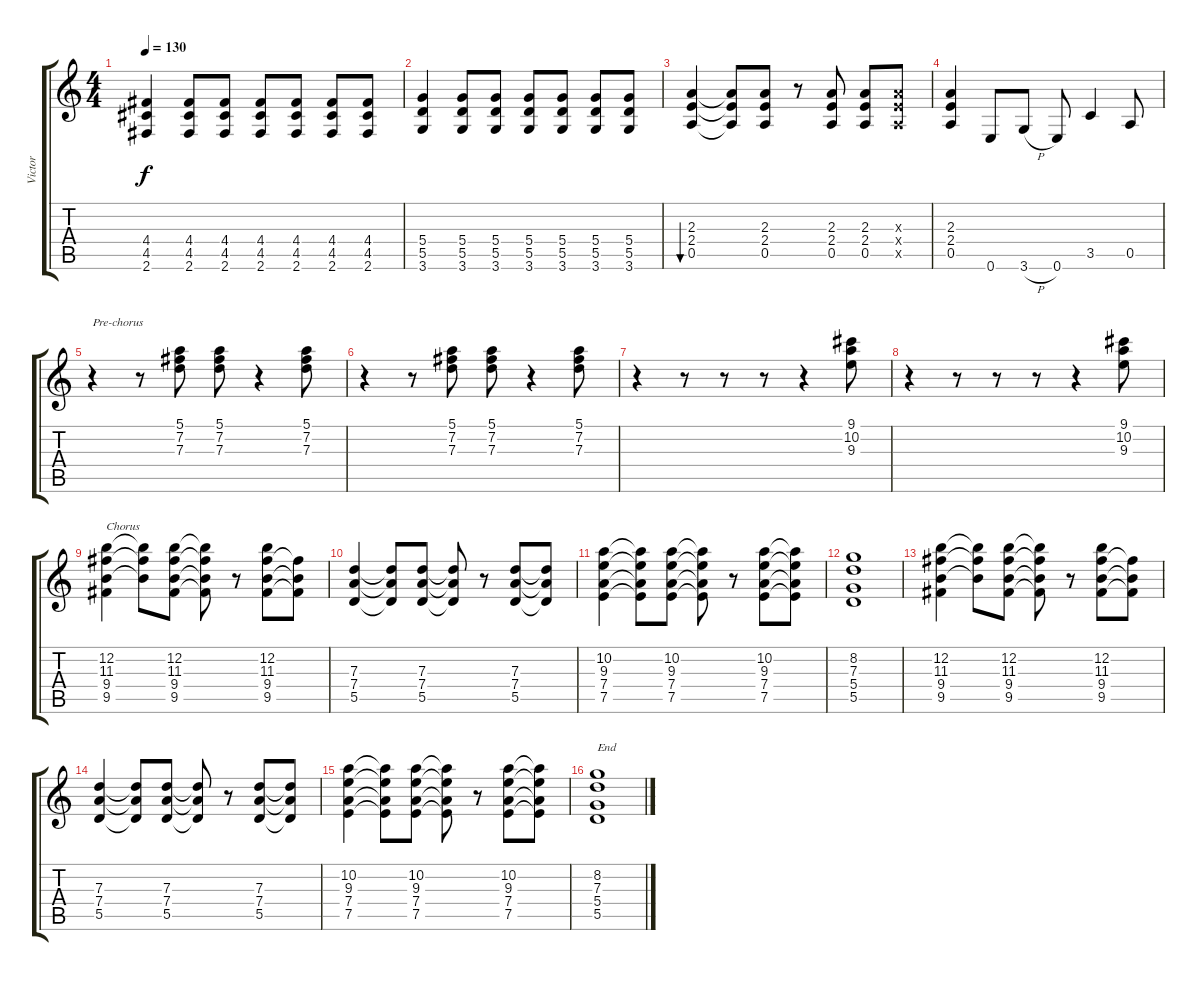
\track ("Victor" "Victor") {instrument distortionguitar}
\staff {score tabs}
\tuning (E4 B3 G3 D3 A2 E2) {hide}
\ts (4 4)
\tempo 130
\clef g2
\ks c
(4.4 4.5 2.6).4{dy f} (4.4 4.5 2.6).8 (4.4 4.5 2.6).8 (4.4 4.5 2.6).8 (4.4 4.5 2.6).8 (4.4 4.5 2.6).8 (4.4 4.5 2.6).8 |
(5.4 5.5 3.6).4 (5.4 5.5 3.6).8 (5.4 5.5 3.6).8 (5.4 5.5 3.6).8 (5.4 5.5 3.6).8 (5.4 5.5 3.6).8 (5.4 5.5 3.6).8 |
(2.3 2.4 0.5).4{bu 240} (2.3{t} 2.4{t} 0.5{t}).8 (2.3 2.4 0.5).8 r.8 (2.3 2.4 0.5).8 (2.3 2.4 0.5).8 (2.3{x} 2.4{x} 0.5{x}).8 |
(2.3 2.4 0.5).4 0.6.8 3.6{h}.8 0.6.8 3.5.4 0.5.8 |
r.4{txt "Pre-chorus"} r.8 (5.1 7.2 7.3).8 (5.1 7.2 7.3).8 r.4 (5.1 7.2 7.3).8 |
r.4 r.8 (5.1 7.2 7.3).8 (5.1 7.2 7.3).8 r.4 (5.1 7.2 7.3).8 |
r.4 r.8 r.8 r.8 r.4 (9.1 10.2 9.3).8 |
r.4 r.8 r.8 r.8 r.4 (9.1 10.2 9.3).8 |
(12.2 11.3 9.4 9.5).4{txt "Chorus"} (12.2{t} 11.3{t} 9.4{t}).8 (12.2 11.3 9.4 9.5).8 (12.2{t} 11.3{t} 9.4{t} 9.5{t}).8 r.8 (12.2 11.3 9.4 9.5).8 (11.3{t} 9.4{t} 9.5{t}).8 |
(7.3 7.4 5.5).4 (7.3{t} 7.4{t} 5.5{t}).8 (7.3 7.4 5.5).8 (7.3{t} 7.4{t} 5.5{t}).8 r.8 (7.3 7.4 5.5).8 (7.3{t} 7.4{t} 5.5{t}).8 |
(10.2 9.3 7.4 7.5).4 (10.2{t} 9.3{t} 7.4{t} 7.5{t}).8 (10.2 9.3 7.4 7.5).8 (10.2{t} 9.3{t} 7.4{t} 7.5{t}).8 r.8 (10.2 9.3 7.4 7.5).8 (10.2{t} 9.3{t} 7.4{t} 7.5{t}).8 |
(8.2 7.3 5.4 5.5).1 |
(12.2 11.3 9.4 9.5).4 (12.2{t} 11.3{t} 9.4{t}).8 (12.2 11.3 9.4 9.5).8 (12.2{t} 11.3{t} 9.4{t} 9.5{t}).8 r.8 (12.2 11.3 9.4 9.5).8 (11.3{t} 9.4{t} 9.5{t}).8 |
(7.3 7.4 5.5).4 (7.3{t} 7.4{t} 5.5{t}).8 (7.3 7.4 5.5).8 (7.3{t} 7.4{t} 5.5{t}).8 r.8 (7.3 7.4 5.5).8 (7.3{t} 7.4{t} 5.5{t}).8 |
(10.2 9.3 7.4 7.5).4 (10.2{t} 9.3{t} 7.4{t} 7.5{t}).8 (10.2 9.3 7.4 7.5).8 (10.2{t} 9.3{t} 7.4{t} 7.5{t}).8 r.8 (10.2 9.3 7.4 7.5).8 (10.2{t} 9.3{t} 7.4{t} 7.5{t}).8 |
(8.2 7.3 5.4 5.5).1{txt "End"}
